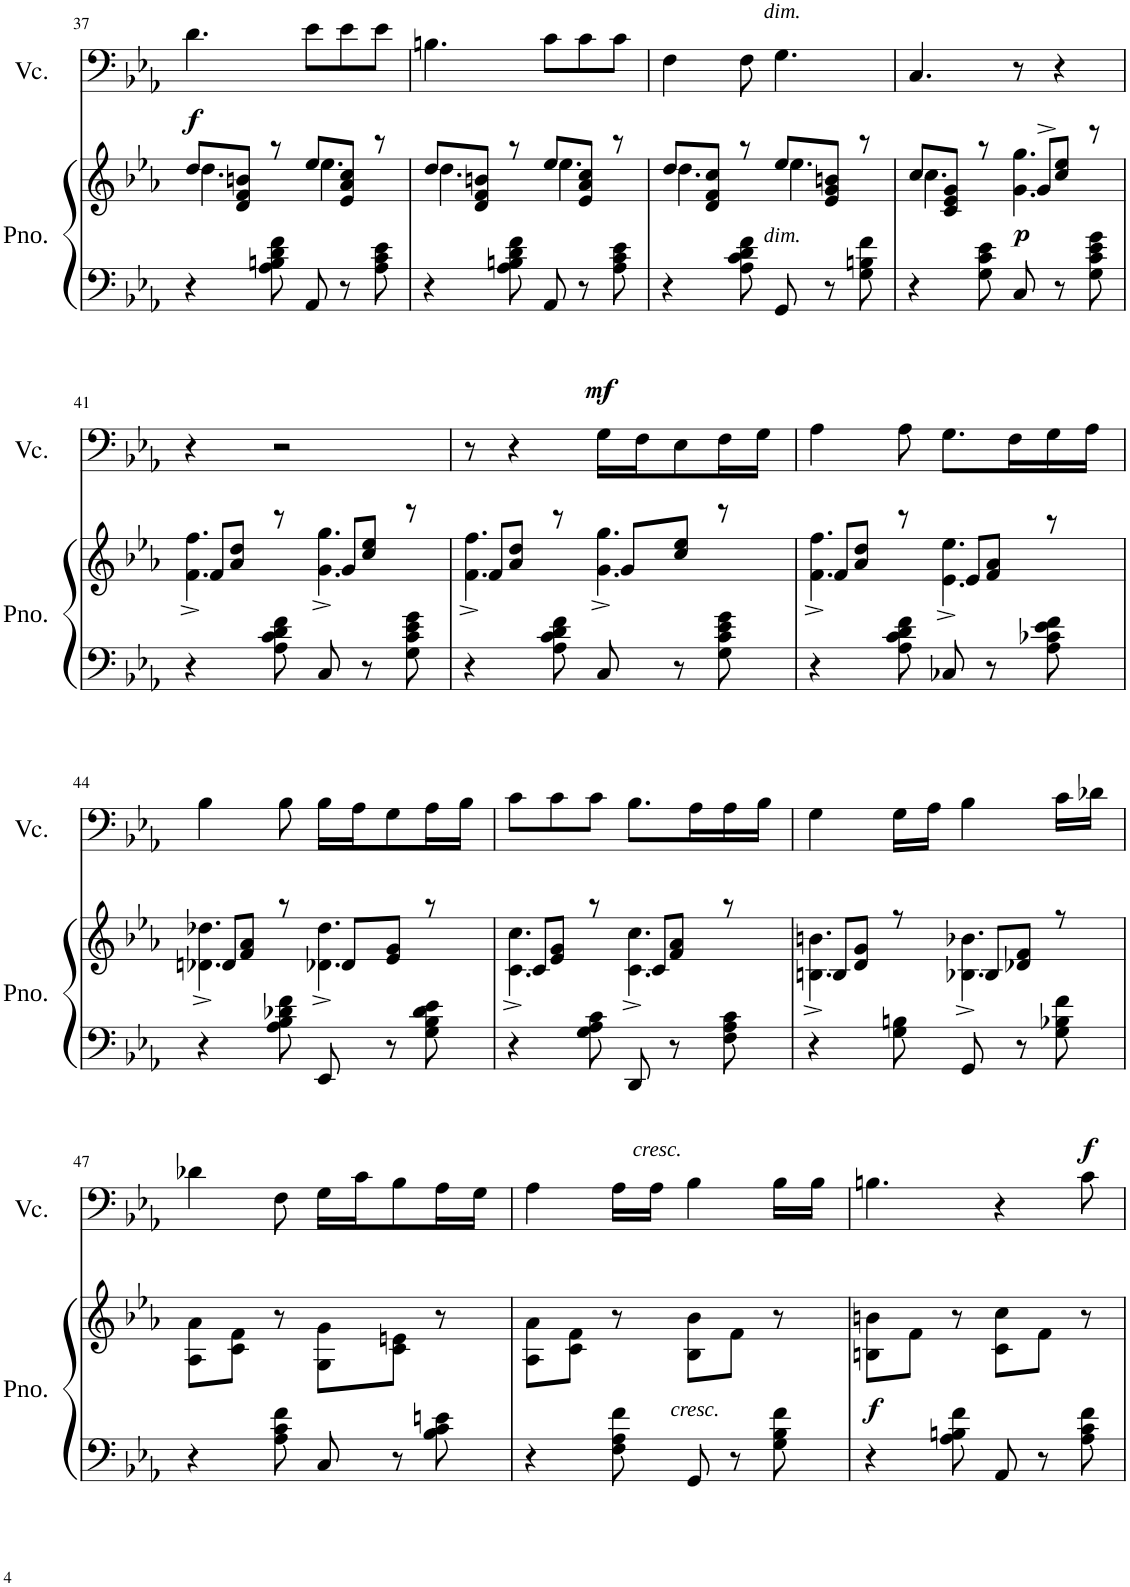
**kern	**kern	**dynam	**kern	**dynam
*part2	*part2	*part2	*part1	*part1
*staff3	*staff2	*staff2/3	*staff1	*staff1
*I"Piano	*	*	*I"Cello	*
*I'Pno.	*	*	*	*
!!LO:PB:g=z
*clefF4	*clefG2	*	*clefF4	*
*k[b-e-a-]	*k[b-e-a-]	*	*k[b-e-a-]	*
*M6/8	*M6/8	*	*M6/8	*
=37	=37	=37	=37	=37
*	*^	*	*	*
!	!	!	!LO:DY:a	!	!
4r	8dd/L	4.dd\	f	4.d\	.
.	8d/ 8f/ 8bn/J	.	.	.	.
8A-\ 8Bn\ 8d\ 8f\	8r	.	.	.	.
8AA-/	8ee-/L	4.ee-\	.	8e-\L	.
8r	8e-/ 8a-/ 8cc/J	.	.	8e-\	.
8A-\ 8c\ 8e-\	8r	.	.	8e-\J	.
=38	=38	=38	=38	=38	=38
4r	8dd/L	4.dd\	.	4.Bn\	.
.	8d/ 8f/ 8bn/J	.	.	.	.
8A-\ 8Bn\ 8d\ 8f\	8r	.	.	.	.
8AA-/	8ee-/L	4.ee-\	.	8c\L	.
8r	8e-/ 8a-/ 8cc/J	.	.	8c\	.
8A-\ 8c\ 8e-\	8r	.	.	8c\J	.
=39	=39	=39	=39	=39	=39
4r	8dd/L	4.dd\	.	4F\	.
.	8d/ 8f/ 8cc/J	.	.	.	.
8A-\ 8c\ 8d\ 8f\	8r	.	.	8F\	.
!	!	!	!LO:DY:a=2	!	!LO:DY:a
8GG/	8ee-/L	4.ee-\	other-dynamics	4.G\	other-dynamics
8r	8e-/ 8g/ 8bn/J	.	.	.	.
8G\ 8Bn\ 8f\	8r	.	.	.	.
=40	=40	=40	=40	=40	=40
4r	8cc/L	4.cc\	.	4.C/	.
.	8c/ 8e-/ 8g/J	.	.	.	.
8G\ 8c\ 8e-\	8r	.	.	.	.
!	!	!	!LO:DY:a=2	!	!
8C/	8g^>/L	4.g\ 4.gg\	p	8r	.
8r	8cc/ 8ee-/J	.	.	4r	.
8G\ 8c\ 8e-\ 8g\	8r	.	.	.	.
!!LO:LB:g=z
=41	=41	=41	=41	=41	=41
4r	8f/L	4.f\^< 4.ff\^<	.	4r	.
.	8a-/ 8dd/J	.	.	.	.
8A-\ 8c\ 8d\ 8f\	8r	.	.	2r	.
8C/	8g/L	4.g\^< 4.gg\^<	.	.	.
8r	8cc/ 8ee-/J	.	.	.	.
8G\ 8c\ 8e-\ 8g\	8r	.	.	.	.
=42	=42	=42	=42	=42	=42
4r	8f/L	4.f\^< 4.ff\^<	.	8r	.
.	8a-/ 8dd/J	.	.	4r	.
8A-\ 8c\ 8d\ 8f\	8r	.	.	.	.
!	!	!	!	!	!LO:DY:a
8C/	8g/L	4.g\^< 4.gg\^<	.	16G\LL	mf
.	.	.	.	16F\J	.
8r	8cc/ 8ee-/J	.	.	8E-\	.
8G\ 8c\ 8e-\ 8g\	8r	.	.	16F\L	.
.	.	.	.	16G\JJ	.
=43	=43	=43	=43	=43	=43
4r	8f/L	4.f\^< 4.ff\^<	.	4A-\	.
.	8a-/ 8dd/J	.	.	.	.
8A-\ 8c\ 8d\ 8f\	8r	.	.	8A-\	.
8C-X/	8e-/L	4.e-\^< 4.ee-\^<	.	8.G\L	.
8r	8f/ 8a-/J	.	.	.	.
.	.	.	.	16F\L	.
8A-\ 8c-X\ 8e-\ 8f\	8r	.	.	16G\	.
.	.	.	.	16A-\JJ	.
!!LO:LB:g=z
=44	=44	=44	=44	=44	=44
4r	8d-X/L	4.dn\^< 4.dd-X\^<	.	4B-\	.
.	8f/ 8a-/J	.	.	.	.
8A-\ 8B-\ 8d-X\ 8f\	8r	.	.	8B-\	.
8EE-/	8d-X/L	4.d-X\^< 4.dd-\^<	.	16B-\LL	.
.	.	.	.	16A-\J	.
8r	8e-/ 8g/J	.	.	8G\	.
8G\ 8B-\ 8d-\ 8e-\	8r	.	.	16A-\L	.
.	.	.	.	16B-\JJ	.
=45	=45	=45	=45	=45	=45
4r	8c/L	4.c\^< 4.cc\^<	.	8c\L	.
.	8e-/ 8g/J	.	.	8c\	.
8G\ 8A-\ 8c\	8r	.	.	8c\J	.
8DD/	8c/L	4.c\^< 4.cc\^<	.	8.B-\L	.
8r	8f/ 8a-/J	.	.	.	.
.	.	.	.	16A-\L	.
8F\ 8A-\ 8c\	8r	.	.	16A-\	.
.	.	.	.	16B-\JJ	.
=46	=46	=46	=46	=46	=46
4r	8Bn/L	4.Bn\^< 4.bn\^<	.	4G\	.
.	8d/ 8g/J	.	.	.	.
8G\ 8Bn\	8r	.	.	16G\LL	.
.	.	.	.	16A-\JJ	.
8GG/	8B-X/L	4.B-X\^< 4.b-X\^<	.	4B-\	.
8r	8d-X/ 8f/J	.	.	.	.
8G\ 8B-X\ 8f\	8r	.	.	16c\LL	.
.	.	.	.	16d-X\JJ	.
*	*v	*v	*	*	*
!!LO:LB:g=z
=47	=47	=47	=47	=47
4r	8A-\ 8a-\L	.	4d-X\	.
.	8c\ 8f\J	.	.	.
8A-\ 8c\ 8f\	8r	.	8F\	.
8C/	8G\ 8g\L	.	16G\LL	.
.	.	.	16c\J	.
8r	8c\ 8en\J	.	8B-\	.
8B-\ 8c\ 8en\	8r	.	16A-\L	.
.	.	.	16G\JJ	.
=48	=48	=48	=48	=48
4r	8A-\ 8a-\L	.	4A-\	.
.	8c\ 8f\J	.	.	.
8F\ 8A-\ 8f\	8r	.	16A-\LL	.
!	!	!	!	!LO:DY:a
.	.	.	16A-\JJ	other-dynamics
!	!	!LO:DY:a=2	!	!
8GG/	8B-\ 8b-\L	other-dynamics	4B-\	.
8r	8f\J	.	.	.
8G\ 8B-\ 8f\	8r	.	16B-\LL	.
.	.	.	16B-\JJ	.
=49	=49	=49	=49	=49
!	!	!LO:DY:a=2	!	!
4r	8Bn\ 8bn\L	f	4.Bn\	.
.	8f\J	.	.	.
8A-\ 8Bn\ 8f\	8r	.	.	.
8AA-/	8c\ 8cc\L	.	4r	.
8r	8f\J	.	.	.
!	!	!	!	!LO:DY:a
8A-\ 8c\ 8f\	8r	.	8c\	f
=	=	=	=	=
*-	*-	*-	*-	*-
